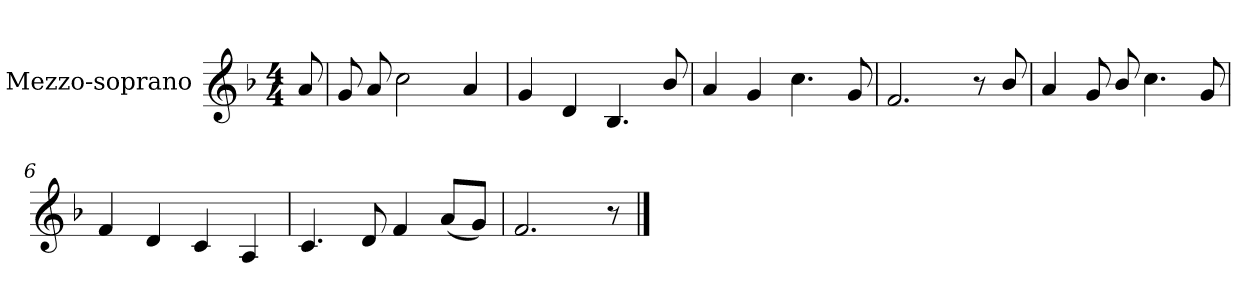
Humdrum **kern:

**kern
*part1
*staff1
*I"Mezzo-soprano
*I'Mzs.
*clefG2
*k[b-]
*M4/4
*MM76
=
8a/
=1
8g/
8a/
2cc\
4a/
=2
4g/
4d/
4.B-/
8b-/
=3
4a/
4g/
4.cc\
8g/
=4
2.f/
8r
8b-/
!!LO:LB:g=z
=5
4a/
8g/
8b-/
4.cc\
8g/
=6
4f/
4d/
4c/
4A/
=7
4.c/
8d/
4f/
(<8a/L
8g/J)
=8
2.f/
8r
==
*-
